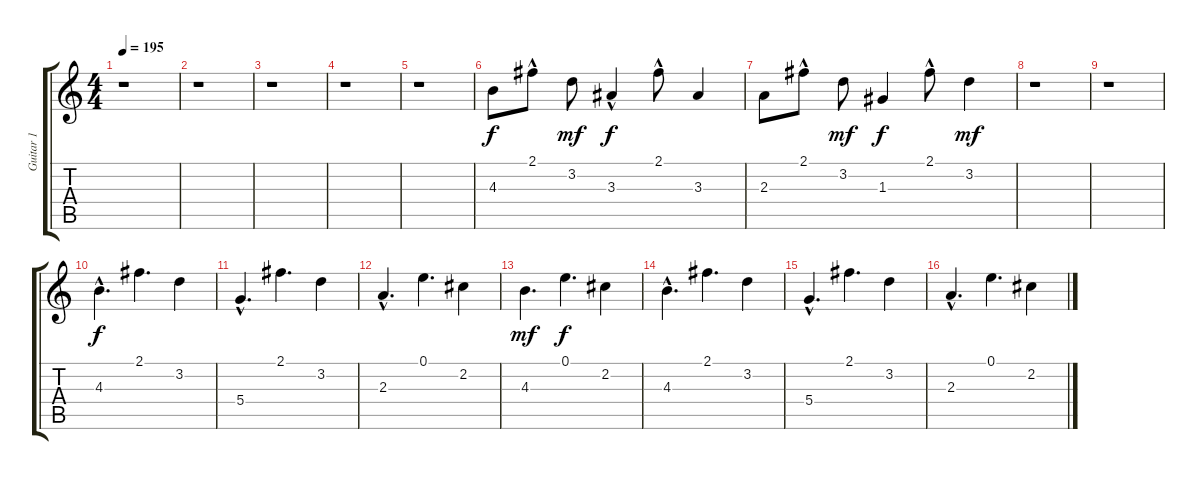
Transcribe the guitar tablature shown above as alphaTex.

\track ("Guitar 1" "Guitar 1") {instrument acousticguitarsteel}
\staff {score tabs}
\tuning (E4 B3 G3 D3 A2 E2) {hide}
\ts (4 4)
\tempo 195
\clef g2
\ks c
r.1{dy mf} |
r.1 |
r.1 |
r.1 |
r.1 |
4.3.8{dy f} 2.1{hac}.8 3.2.8{dy mf} 3.3{hac}.4{dy f} 2.1{hac}.8 3.3.4 |
2.3.8 2.1{hac}.8 3.2.8{dy mf} 1.3.4{dy f} 2.1{hac}.8 3.2.4{dy mf} |
r.1 |
r.1 |
4.3{hac}.4{d dy f} 2.1.4{d} 3.2.4 |
5.4{hac}.4{d} 2.1.4{d} 3.2.4 |
2.3{hac}.4{d} 0.1.4{d} 2.2.4 |
4.3.4{d dy mf} 0.1.4{d dy f} 2.2.4 |
4.3{hac}.4{d} 2.1.4{d} 3.2.4 |
5.4{hac}.4{d} 2.1.4{d} 3.2.4 |
2.3{hac}.4{d} 0.1.4{d} 2.2.4
